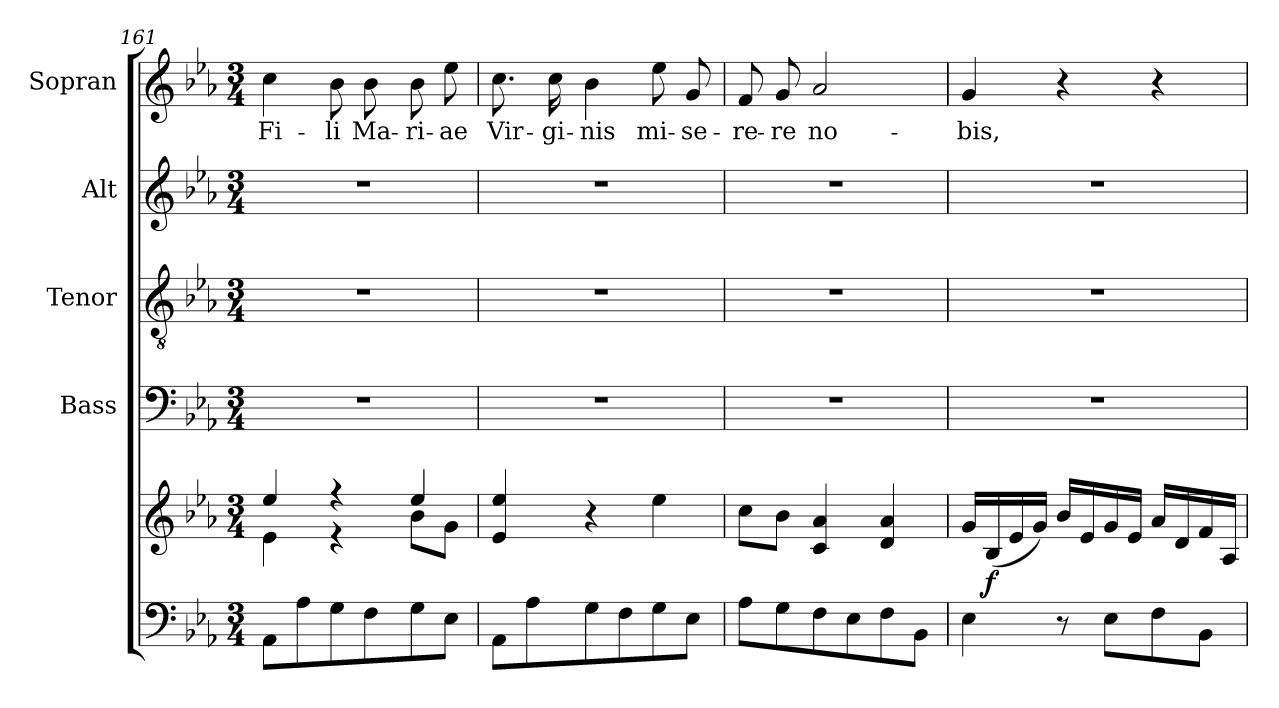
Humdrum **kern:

**kern	**kern	**dynam	**kern	**kern	**kern	**kern	**text
*part5	*part5	*part5	*part4	*part3	*part2	*part1	*part1
*staff6	*staff5	*staff5/6	*staff4	*staff3	*staff2	*staff1	*staff1
*	*	*	*I"Bass	*I"Tenor	*I"Alt	*I"Sopran	*
*	*	*	*I'B.	*I'T.	*I'A.	*I'S.	*
*clefF4	*clefG2	*	*clefF4	*clefGv2	*clefG2	*clefG2	*
*k[b-e-a-]	*k[b-e-a-]	*	*k[b-e-a-]	*k[b-e-a-]	*k[b-e-a-]	*k[b-e-a-]	*
*E-:	*E-:	*	*E-:	*E-:	*E-:	*E-:	*
*M3/4	*M3/4	*	*M3/4	*M3/4	*M3/4	*M3/4	*
=161	=161	=161	=161	=161	=161	=161	=161
*	*^	*	*	*	*	*	*
!	!	!	!	!	!	!	!	!LO:LY:b
8AA-\L	4ee-/	4e-\	.	2.r	2.r	2.r	4cc\	Fi-
8A-\	.	.	.	.	.	.	.	.
!	!	!	!	!	!	!	!	!LO:LY:b
8G\	4r	4r	.	.	.	.	8b-\	-li
!	!	!	!	!	!	!	!	!LO:LY:b
8F\	.	.	.	.	.	.	8b-\	Ma-
!	!	!	!	!	!	!	!	!LO:LY:b
8G\	4ee-/	8b-\L	.	.	.	.	8b-\	-ri-
!	!	!	!	!	!	!	!	!LO:LY:b
8E-\J	.	8g\J	.	.	.	.	8ee-\	-ae
!!LO:PB:g=z
=162	=162	=162	=162	=162	=162	=162	=162	=162
!	!	!	!	!	!	!	!	!LO:LY:b
*	*v	*v	*	*	*	*	*	*
8AA-\L	4e-/ 4ee-/	.	2.r	2.r	2.r	8.cc\	Vir-
8A-\	.	.	.	.	.	.	.
!	!	!	!	!	!	!	!LO:LY:b
.	.	.	.	.	.	16cc\	-gi-
!	!	!	!	!	!	!	!LO:LY:b
8G\	4r	.	.	.	.	4b-\	-nis
8F\	.	.	.	.	.	.	.
!	!	!	!	!	!	!	!LO:LY:b
8G\	4ee-\	.	.	.	.	8ee-\	mi-
!	!	!	!	!	!	!	!LO:LY:b
8E-\J	.	.	.	.	.	8g/	-se-
=163	=163	=163	=163	=163	=163	=163	=163
!	!	!	!	!	!	!	!LO:LY:b
8A-\L	8cc\L	.	2.r	2.r	2.r	8f/	-re-
!	!	!	!	!	!	!	!LO:LY:b
8G\	8b-\J	.	.	.	.	8g/	-re
!	!	!	!	!	!	!	!LO:LY:b
8F\	4c/ 4a-/	.	.	.	.	2a-/	no-
8E-\	.	.	.	.	.	.	.
8F\	4d/ 4a-/	.	.	.	.	.	.
8BB-\J	.	.	.	.	.	.	.
=164	=164	=164	=164	=164	=164	=164	=164
!	!	!	!	!	!	!	!LO:LY:b
4E-\	16g/LL	.	2.r	2.r	2.r	4g/	-bis,
!	!	!LO:DY:b	!	!	!	!	!
.	(<16B-/	f	.	.	.	.	.
.	16e-/	.	.	.	.	.	.
.	16g/JJ)	.	.	.	.	.	.
8r	16b-/LL	.	.	.	.	4r	.
.	16e-/	.	.	.	.	.	.
8E-\L	16g/	.	.	.	.	.	.
.	16e-/JJ	.	.	.	.	.	.
8F\	16a-/LL	.	.	.	.	4r	.
.	16d/	.	.	.	.	.	.
8BB-\J	16f/	.	.	.	.	.	.
.	16A-/JJ	.	.	.	.	.	.
=	=	=	=	=	=	=	=
*-	*-	*-	*-	*-	*-	*-	*-
